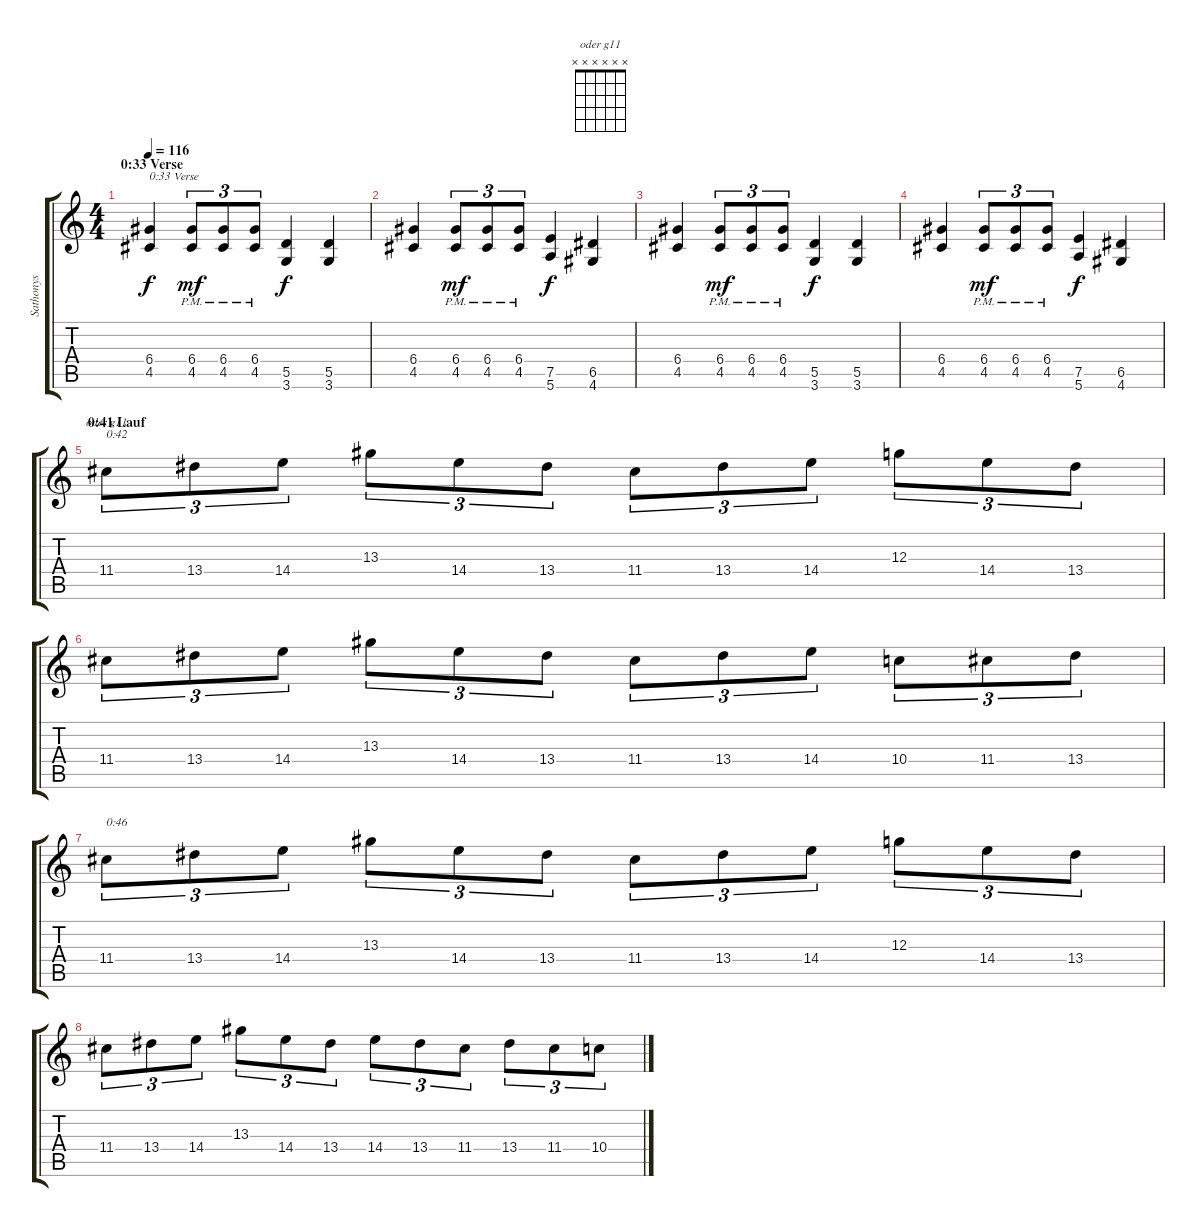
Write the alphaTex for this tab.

\track ("Sathonys" "Sathonys") {instrument distortionguitar}
\staff {score tabs}
\tuning (E4 B3 G3 D3 A2 E2) {hide}
\chord ("oder g11" x x x x x x)
\ts (4 4)
\section ("" "0:33 Verse")
\tempo 116
\clef g2
\ks c
(6.4 4.5).4{txt "0:33 Verse" dy f} (6.4{pm} 4.5{pm}).8{tu (3 2) dy mf} (6.4{pm} 4.5{pm}).8{tu (3 2)} (6.4{pm} 4.5{pm}).8{tu (3 2)} (5.5 3.6).4{dy f} (5.5 3.6).4 |
(6.4 4.5).4 (6.4{pm} 4.5{pm}).8{tu (3 2) dy mf} (6.4{pm} 4.5{pm}).8{tu (3 2)} (6.4{pm} 4.5{pm}).8{tu (3 2)} (7.5 5.6).4{dy f} (6.5 4.6).4 |
(6.4 4.5).4 (6.4{pm} 4.5{pm}).8{tu (3 2) dy mf} (6.4{pm} 4.5{pm}).8{tu (3 2)} (6.4{pm} 4.5{pm}).8{tu (3 2)} (5.5 3.6).4{dy f} (5.5 3.6).4 |
(6.4 4.5).4 (6.4{pm} 4.5{pm}).8{tu (3 2) dy mf} (6.4{pm} 4.5{pm}).8{tu (3 2)} (6.4{pm} 4.5{pm}).8{tu (3 2)} (7.5 5.6).4{dy f} (6.5 4.6).4 |
\section ("" "0:41 Lauf")
11.4.8{tu (3 2) ch "oder g11" txt "0:42"} 13.4.8{tu (3 2)} 14.4.8{tu (3 2)} 13.3.8{tu (3 2)} 14.4.8{tu (3 2)} 13.4.8{tu (3 2)} 11.4.8{tu (3 2)} 13.4.8{tu (3 2)} 14.4.8{tu (3 2)} 12.3.8{tu (3 2)} 14.4.8{tu (3 2)} 13.4.8{tu (3 2)} |
11.4.8{tu (3 2)} 13.4.8{tu (3 2)} 14.4.8{tu (3 2)} 13.3.8{tu (3 2)} 14.4.8{tu (3 2)} 13.4.8{tu (3 2)} 11.4.8{tu (3 2)} 13.4.8{tu (3 2)} 14.4.8{tu (3 2)} 10.4.8{tu (3 2)} 11.4.8{tu (3 2)} 13.4.8{tu (3 2)} |
11.4.8{tu (3 2) txt "0:46"} 13.4.8{tu (3 2)} 14.4.8{tu (3 2)} 13.3.8{tu (3 2)} 14.4.8{tu (3 2)} 13.4.8{tu (3 2)} 11.4.8{tu (3 2)} 13.4.8{tu (3 2)} 14.4.8{tu (3 2)} 12.3.8{tu (3 2)} 14.4.8{tu (3 2)} 13.4.8{tu (3 2)} |
11.4.8{tu (3 2)} 13.4.8{tu (3 2)} 14.4.8{tu (3 2)} 13.3.8{tu (3 2)} 14.4.8{tu (3 2)} 13.4.8{tu (3 2)} 14.4.8{tu (3 2)} 13.4.8{tu (3 2)} 11.4.8{tu (3 2)} 13.4.8{tu (3 2)} 11.4.8{tu (3 2)} 10.4.8{tu (3 2)}
